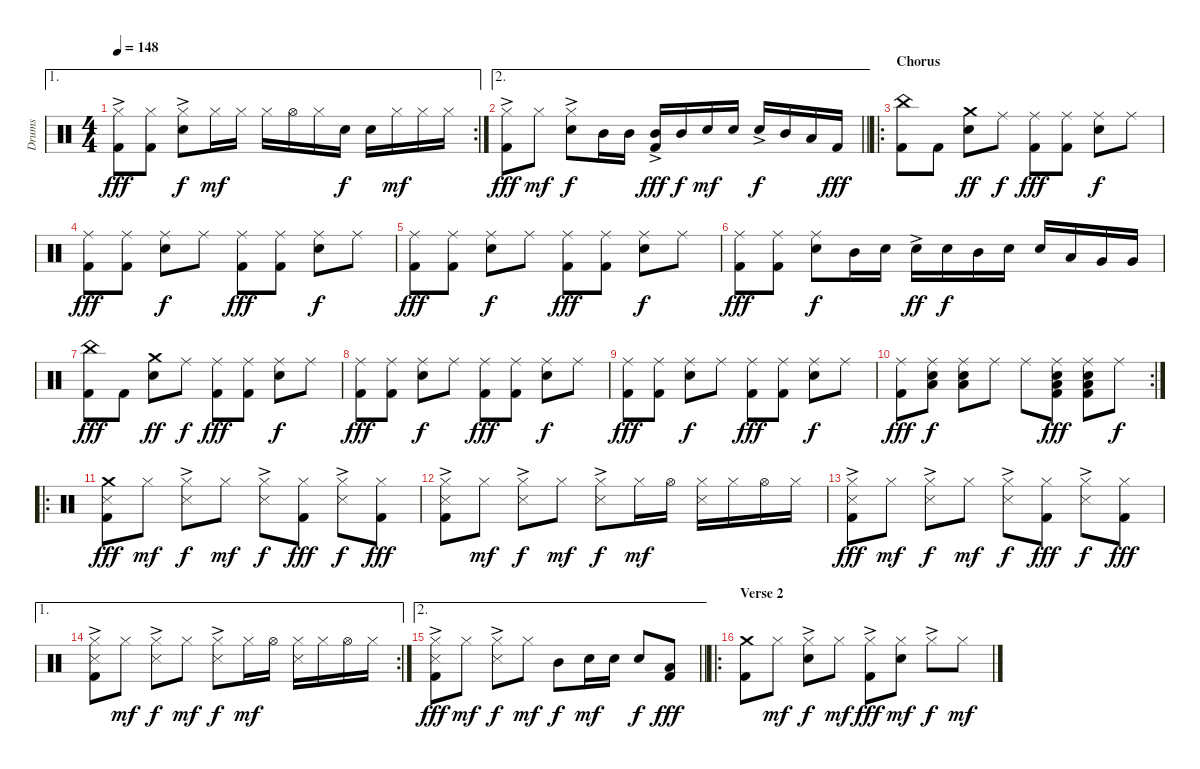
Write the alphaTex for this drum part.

\track ("Drums" "Drums") {instrument percussion}
\staff {score}
\articulation defaults
\ae 1
\rc 2
\ts (4 4)
\tempo 148
\clef neutral
\ks c
("Hi-Hat (closed)"{ac} "Kick (hit) 2").8{dy fff} ("Hi-Hat (closed)" "Kick (hit) 2").8 ("Hi-Hat (closed)"{ac} "Electric Snare (hit)").8{dy f} "Hi-Hat (closed)".16{dy mf} "Hi-Hat (closed)".16 "Hi-Hat (closed)".16 "Hi-Hat (open)".16 "Hi-Hat (closed)".16 "Electric Snare (hit)".16{dy f} "Electric Snare (hit)".16 "Hi-Hat (closed)".16{dy mf} "Hi-Hat (closed)".16 "Hi-Hat (closed)".16 |
\ae 2
\barLineRight lightlight
("Hi-Hat (closed)"{ac} "Kick (hit) 2").8{dy fff} "Hi-Hat (closed)".8{dy mf} ("Hi-Hat (closed)"{ac} "Electric Snare (hit)").8{dy f} "Mid Tom (hit)".16 "Mid Tom (hit)".16 ("Mid Tom (hit)"{ac} "Kick (hit) 2").16{dy fff} "Mid Tom (hit)".16{dy f} "Electric Snare (hit)".16{dy mf} "Electric Snare (hit)".16 "Electric Snare (hit)"{ac}.16{dy f} "Mid Tom (hit)".16 "Low Tom (hit)".16 "Kick (hit) 2".16{dy fff} |
\ro
\section ("" "Chorus")
("China (hit)" "Kick (hit) 2").8 "Kick (hit) 2".8 ("Crash medium (hit)" "Electric Snare (hit)").8{dy ff} "Ride (middle)".8{dy f} ("Ride (middle)" "Kick (hit) 2").8{dy fff} ("Ride (middle)" "Kick (hit) 2").8 ("Ride (middle)" "Electric Snare (hit)").8{dy f} "Ride (middle)".8 |
("Ride (middle)" "Kick (hit) 2").8{dy fff} ("Ride (middle)" "Kick (hit) 2").8 ("Ride (middle)" "Electric Snare (hit)").8{dy f} "Ride (middle)".8 ("Ride (middle)" "Kick (hit) 2").8{dy fff} ("Ride (middle)" "Kick (hit) 2").8 ("Ride (middle)" "Electric Snare (hit)").8{dy f} "Ride (middle)".8 |
("Ride (middle)" "Kick (hit) 2").8{dy fff} ("Ride (middle)" "Kick (hit) 2").8 ("Ride (middle)" "Electric Snare (hit)").8{dy f} "Ride (middle)".8 ("Ride (middle)" "Kick (hit) 2").8{dy fff} ("Ride (middle)" "Kick (hit) 2").8 ("Ride (middle)" "Electric Snare (hit)").8{dy f} "Ride (middle)".8 |
("Ride (middle)" "Kick (hit) 2").8{dy fff} ("Ride (middle)" "Kick (hit) 2").8 ("Ride (middle)" "Electric Snare (hit)").8{dy f} "Mid Tom (hit)".16 "Electric Snare (hit)".16 "Electric Snare (hit)"{ac}.16{dy ff} "Electric Snare (hit)".16{dy f} "Mid Tom (hit)".16 "Electric Snare (hit)".16 "Electric Snare (hit)".16 "Low Tom (hit)".16 "Very Low Tom (hit)".16 "Very Low Tom (hit)".16 |
("China (hit)" "Kick (hit) 2").8{dy fff} "Kick (hit) 2".8 ("Crash medium (hit)" "Electric Snare (hit)").8{dy ff} "Ride (middle)".8{dy f} ("Ride (middle)" "Kick (hit) 2").8{dy fff} ("Ride (middle)" "Kick (hit) 2").8 ("Ride (middle)" "Electric Snare (hit)").8{dy f} "Ride (middle)".8 |
("Ride (middle)" "Kick (hit) 2").8{dy fff} ("Ride (middle)" "Kick (hit) 2").8 ("Ride (middle)" "Electric Snare (hit)").8{dy f} "Ride (middle)".8 ("Ride (middle)" "Kick (hit) 2").8{dy fff} ("Ride (middle)" "Kick (hit) 2").8 ("Ride (middle)" "Electric Snare (hit)").8{dy f} "Ride (middle)".8 |
("Ride (middle)" "Kick (hit) 2").8{dy fff} ("Ride (middle)" "Kick (hit) 2").8 ("Ride (middle)" "Electric Snare (hit)").8{dy f} "Ride (middle)".8 ("Ride (middle)" "Kick (hit) 2").8{dy fff} ("Ride (middle)" "Kick (hit) 2").8 ("Ride (middle)" "Electric Snare (hit)").8{dy f} "Ride (middle)".8 |
\rc 2
("Ride (middle)" "Kick (hit) 2").8{dy fff} ("Ride (middle)" "Electric Snare (hit)" "Low Tom (hit)").8{dy f} ("Ride (middle)" "Electric Snare (hit)" "Low Tom (hit)").8 "Ride (middle)".8 "Ride (middle)".8 ("Ride (middle)" "Electric Snare (hit)" "Low Tom (hit)" "Kick (hit) 2").8{dy fff} ("Ride (middle)" "Electric Snare (hit)" "Low Tom (hit)" "Kick (hit) 2").8 "Ride (middle)".8{dy f} |
\ro
("Crash medium (hit)" "Snare (side stick) 3" "Kick (hit) 2").8{dy fff} "Hi-Hat (closed)".8{dy mf} ("Hi-Hat (closed)"{ac} "Snare (side stick) 3").8{dy f} "Hi-Hat (closed)".8{dy mf} ("Hi-Hat (closed)"{ac} "Snare (side stick) 3").8{dy f} ("Hi-Hat (closed)" "Kick (hit) 2").8{dy fff} ("Hi-Hat (closed)"{ac} "Snare (side stick) 3").8{dy f} ("Hi-Hat (closed)" "Kick (hit) 2").8{dy fff} |
("Hi-Hat (closed)"{ac} "Snare (side stick) 3" "Kick (hit) 2").8 "Hi-Hat (closed)".8{dy mf} ("Hi-Hat (closed)"{ac} "Snare (side stick) 3").8{dy f} "Hi-Hat (closed)".8{dy mf} ("Hi-Hat (closed)"{ac} "Snare (side stick) 3").8{dy f} "Hi-Hat (closed)".16{dy mf} "Hi-Hat (open)".16 ("Hi-Hat (closed)" "Snare (side stick) 3").16 "Hi-Hat (closed)".16 "Hi-Hat (open)".16 "Hi-Hat (closed)".16 |
("Hi-Hat (closed)"{ac} "Snare (side stick) 3" "Kick (hit) 2").8{dy fff} "Hi-Hat (closed)".8{dy mf} ("Hi-Hat (closed)"{ac} "Snare (side stick) 3").8{dy f} "Hi-Hat (closed)".8{dy mf} ("Hi-Hat (closed)"{ac} "Snare (side stick) 3").8{dy f} ("Hi-Hat (closed)" "Kick (hit) 2").8{dy fff} ("Hi-Hat (closed)"{ac} "Snare (side stick) 3").8{dy f} ("Hi-Hat (closed)" "Kick (hit) 2").8{dy fff} |
\ae 1
\rc 2
("Hi-Hat (closed)"{ac} "Snare (side stick) 3" "Kick (hit) 2").8 "Hi-Hat (closed)".8{dy mf} ("Hi-Hat (closed)"{ac} "Snare (side stick) 3").8{dy f} "Hi-Hat (closed)".8{dy mf} ("Hi-Hat (closed)"{ac} "Snare (side stick) 3").8{dy f} "Hi-Hat (closed)".16{dy mf} "Hi-Hat (open)".16 ("Hi-Hat (closed)" "Snare (side stick) 3").16 "Hi-Hat (closed)".16 "Hi-Hat (open)".16 "Hi-Hat (closed)".16 |
\ae 2
\barLineRight lightlight
("Hi-Hat (closed)"{ac} "Snare (side stick) 3" "Kick (hit) 2").8{dy fff} "Hi-Hat (closed)".8{dy mf} ("Hi-Hat (closed)"{ac} "Snare (side stick) 3").8{dy f} "Hi-Hat (closed)".8{dy mf} "Mid Tom (hit)".8{dy f} "Electric Snare (hit)".16{dy mf} "Electric Snare (hit)".16 "Electric Snare (hit)".8{dy f} ("Low Tom (hit)" "Kick (hit) 2").8{dy fff} |
\ro
\section ("" "Verse 2")
("Crash medium (hit)" "Kick (hit) 2").8 "Hi-Hat (closed)".8{dy mf} ("Hi-Hat (closed)"{ac} "Electric Snare (hit)").8{dy f} "Hi-Hat (closed)".8{dy mf} ("Hi-Hat (closed)"{ac} "Kick (hit) 2").8{dy fff} ("Hi-Hat (closed)" "Electric Snare (hit)").8{dy mf} "Hi-Hat (closed)"{ac}.8{dy f} "Hi-Hat (closed)".8{dy mf}
